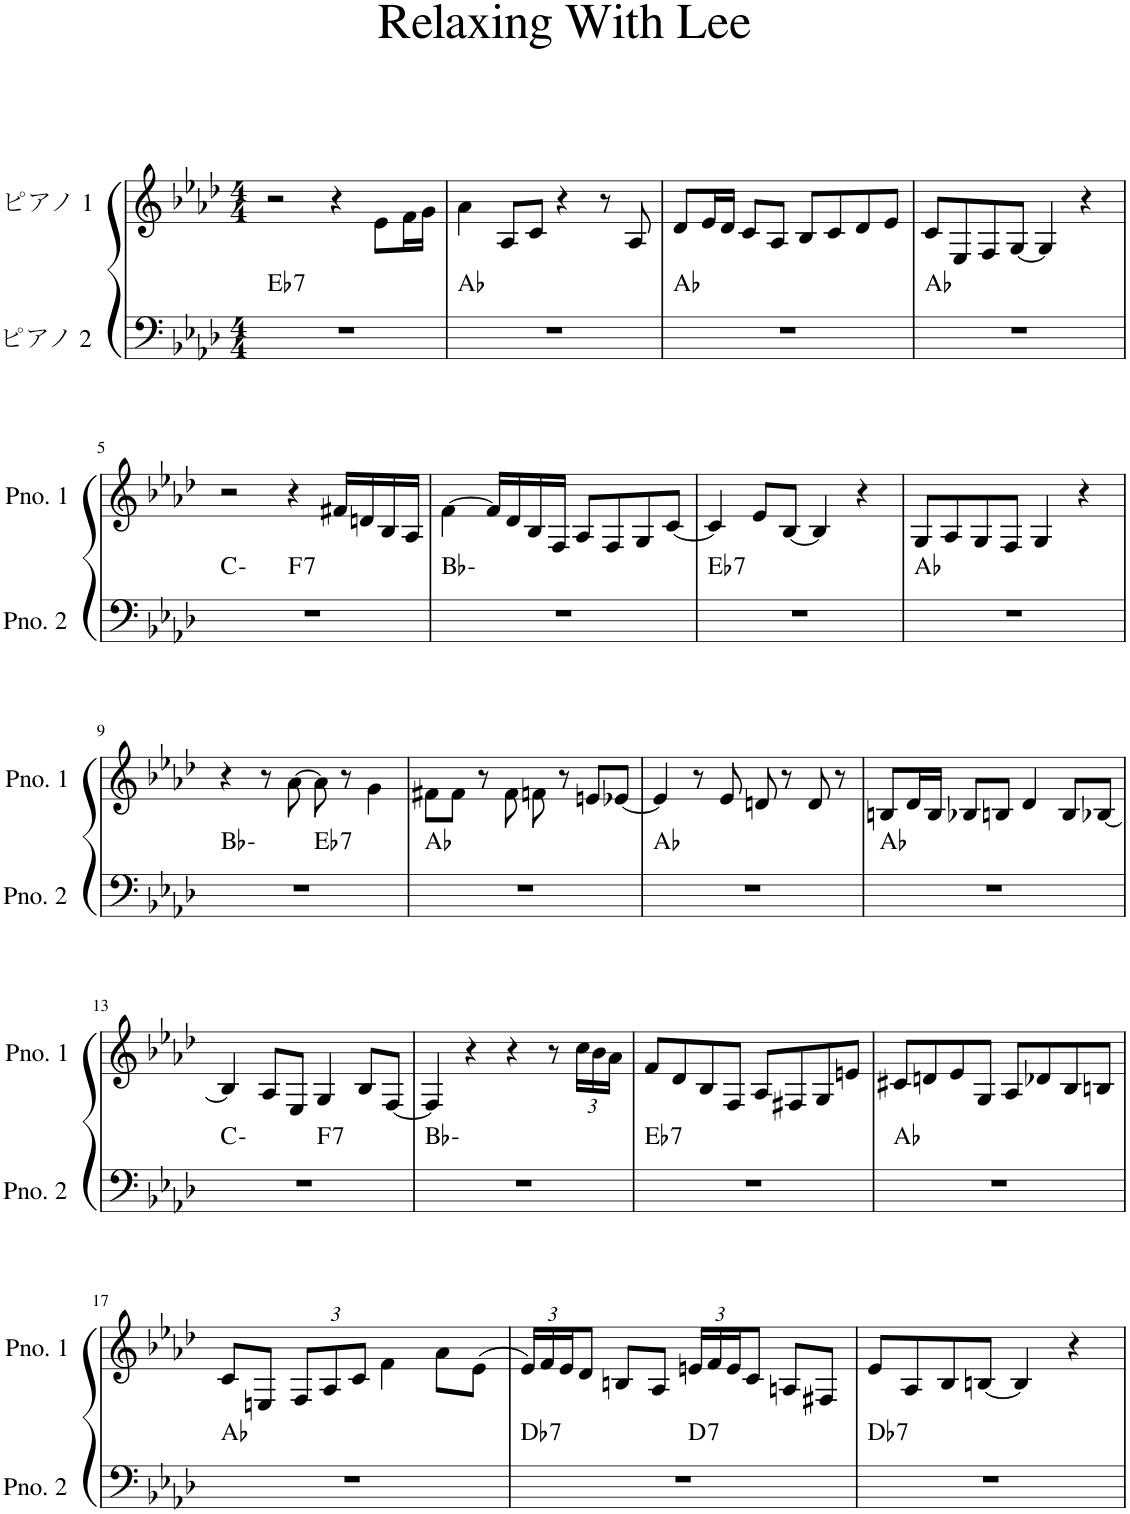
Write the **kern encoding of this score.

**kern	**harte	**kern
*part2	*part2	*part1
*staff2	*	*staff1
*I"ピアノ 2	*	*I"ピアノ 1
*clefF4	*	*clefG2
*k[b-e-a-d-]	*	*k[b-e-a-d-]
*M4/4	*	*M4/4
=1	=1	=1
!	!LO:H:kt=7	!
1r	Eb:7	2r
.	.	4r
.	.	8e-\L
.	.	16f\L
.	.	16g\JJ
=2	=2	=2
1r	Ab:maj	4a-\
.	.	8A-/L
.	.	8c/J
.	.	4r
.	.	8r
.	.	8A-/
=3	=3	=3
1r	Ab:maj	8d-/L
.	.	16e-/L
.	.	16d-/JJ
.	.	8c/L
.	.	8A-/J
.	.	8B-/L
.	.	8c/
.	.	8d-/
.	.	8e-/J
=4	=4	=4
1r	Ab:maj	8c/L
.	.	8E-/
.	.	8F/
.	.	[8G/J
.	.	4G/]
.	.	4r
!!LO:LB:g=z
=5	=5	=5
*^	*	*
1r	2ryy	C:min	2r
!	!	!LO:H:kt=7	!
.	2ryy	F:7	4r
.	.	.	16f#X/LL
.	.	.	16dn/
.	.	.	16B-/
.	.	.	16A-/JJ
*v	*v	*	*
=6	=6	=6
1r	Bb:min	[4f\
.	.	16f/LL]
.	.	16d-/
.	.	16B-/
.	.	16F/JJ
.	.	8A-/L
.	.	8F/
.	.	8G/
.	.	[8c/J
=7	=7	=7
!	!LO:H:kt=7	!
1r	Eb:7	4c/]
.	.	8e-/L
.	.	[8B-/J
.	.	4B-/]
.	.	4r
=8	=8	=8
1r	Ab:maj	8G/L
.	.	8A-/
.	.	8G/
.	.	8F/J
.	.	4G/
.	.	4r
!!LO:LB:g=z
=9	=9	=9
*^	*	*
1r	2ryy	Bb:min	4r
.	.	.	8r
.	.	.	[8a-\
!	!	!LO:H:kt=7	!
.	2ryy	Eb:7	8a-\]
.	.	.	8r
.	.	.	4g\
*v	*v	*	*
=10	=10	=10
1r	Ab:maj	8f#X\L
.	.	8f#\J
.	.	8r
.	.	8f#\
.	.	8fn\
.	.	8r
.	.	8en/L
.	.	[8e-X/J
=11	=11	=11
1r	Ab:maj	4e-/]
.	.	8r
.	.	8e-/
.	.	8dn/
.	.	8r
.	.	8d/
.	.	8r
=12	=12	=12
1r	Ab:maj	8Bn/L
.	.	16d-/L
.	.	16B/JJ
.	.	8B-X/L
.	.	8Bn/J
.	.	4d-/
.	.	8B/L
.	.	[8B-X/J
!!LO:LB:g=z
=13	=13	=13
*^	*	*
1r	2ryy	C:min	4B-/]
.	.	.	8A-/L
.	.	.	8E-/J
!	!	!LO:H:kt=7	!
.	2ryy	F:7	4G/
.	.	.	8B-/L
.	.	.	[8F/J
*v	*v	*	*
=14	=14	=14
1r	Bb:min	4F/]
.	.	4r
.	.	4r
.	.	8r
*	*	*Xbrackettup
.	.	24cc\LL
.	.	24b-\
.	.	24a-\JJ
=15	=15	=15
!	!LO:H:kt=7	!
1r	Eb:7	8f/L
.	.	8d-/
.	.	8B-/
.	.	8F/J
.	.	8A-/L
.	.	8F#X/
.	.	8G/
.	.	8en/J
=16	=16	=16
1r	Ab:maj	8c#X/L
.	.	8dn/
.	.	8e-/
.	.	8G/J
.	.	8A-/L
.	.	8d-X/
.	.	8B-/
.	.	8Bn/J
!!LO:LB:g=z
=17	=17	=17
1r	Ab:maj	8c/L
.	.	8En/J
.	.	12F/L
.	.	12A-/
.	.	12c/J
.	.	4f\
.	.	8a-\L
.	.	(8e-\J
=18	=18	=18
!	!LO:H:kt=7	!
*^	*	*
1r	2ryy	Db:7	24e-/LL)
.	.	.	24f/
.	.	.	24e-/J
.	.	.	8d-/J
.	.	.	8Bn/L
.	.	.	8A-/J
!	!	!LO:H:kt=7	!
.	2ryy	D:7	24en/LL
.	.	.	24f/
.	.	.	24e/J
.	.	.	8c/J
.	.	.	8An/L
.	.	.	8F#X/J
=19	=19	=19	=19
!	!	!LO:H:kt=7	!
*v	*v	*	*
1r	Db:7	8e-/L
.	.	8A-/
.	.	8B-/
.	.	[8Bn/J
.	.	4B/]
.	.	4r
=	=	=
*-	*-	*-
